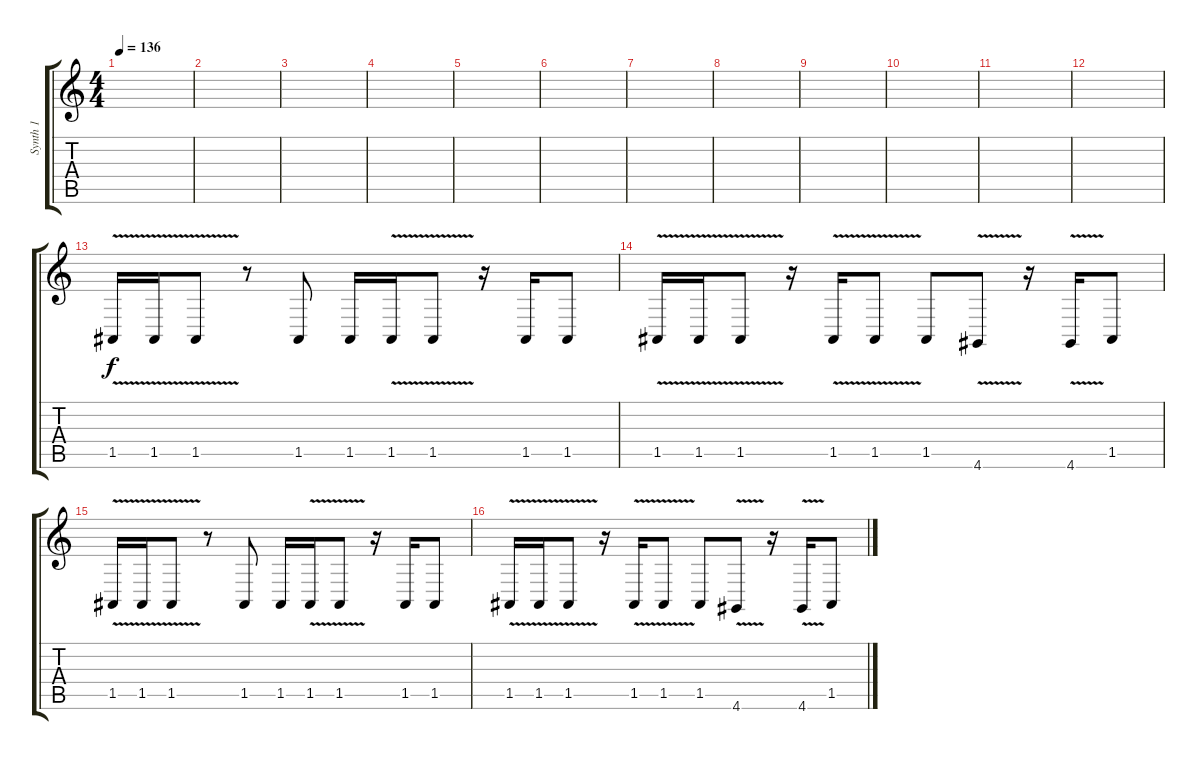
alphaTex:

\track ("Synth 1" "Synth 1") {instrument synthbrass1}
\staff {score tabs}
\tuning (E4 B3 G3 D3 A2 E2) {hide}
\ts (4 4)
\tempo 136
\clef g2
\ks c
|
|
|
|
|
|
|
|
|
|
|
|
1.5{v}.16 1.5{v}.16 1.5{v}.8 r.8 1.5.8 1.5.16 1.5{v}.16 1.5{v}.8 r.16 1.5.16 1.5.8 |
1.5{v}.16 1.5{v}.16 1.5{v}.8 r.16 1.5{v}.16 1.5{v}.8 1.5.8 4.6{v}.8 r.16 4.6{v}.16 1.5.8 |
1.5{v}.16 1.5{v}.16 1.5{v}.8 r.8 1.5.8 1.5.16 1.5{v}.16 1.5{v}.8 r.16 1.5.16 1.5.8 |
1.5{v}.16 1.5{v}.16 1.5{v}.8 r.16 1.5{v}.16 1.5{v}.8 1.5.8 4.6{v}.8 r.16 4.6{v}.16 1.5.8
